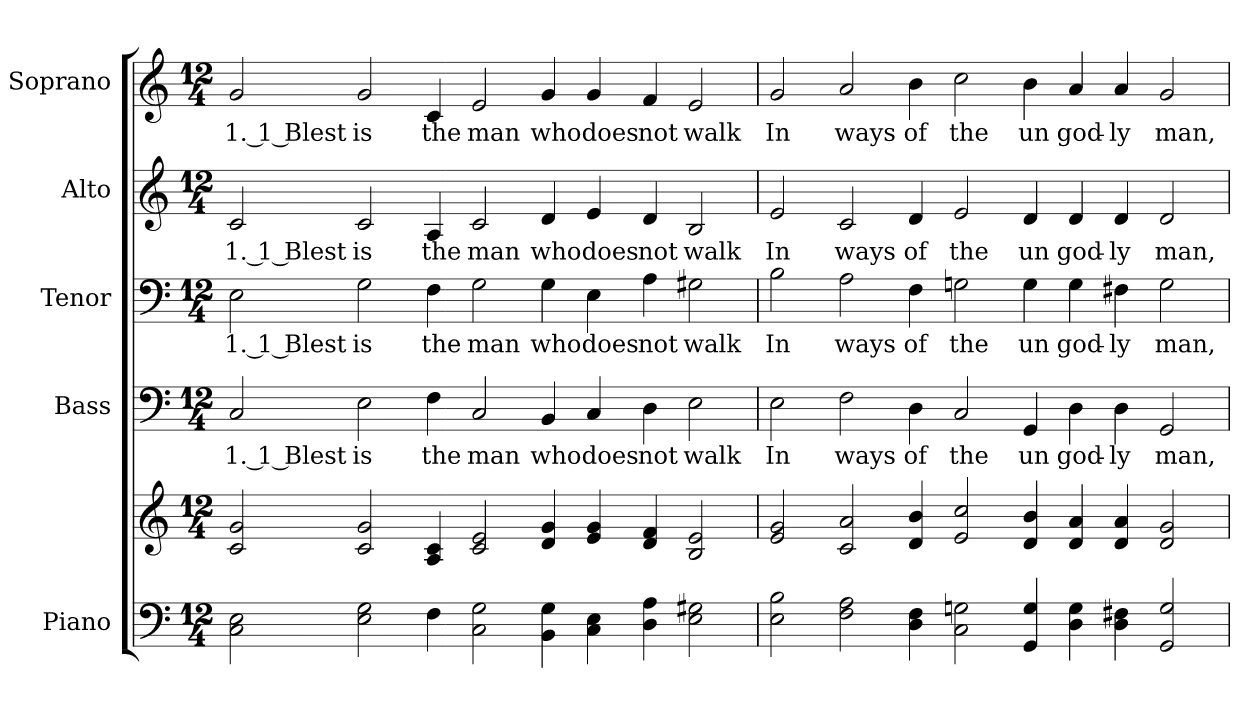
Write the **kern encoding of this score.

**kern	**kern	**kern	**text	**kern	**text	**kern	**text	**kern	**text
*part5	*part5	*part4	*part4	*part3	*part3	*part2	*part2	*part1	*part1
*staff6	*staff5	*staff4	*staff4	*staff3	*staff3	*staff2	*staff2	*staff1	*staff1
*I"Piano	*	*I"Bass	*	*I"Tenor	*	*I"Alto	*	*I"Soprano	*
*I'Pno.	*	*I'B.	*	*I'T.	*	*I'A.	*	*I'S.	*
!!LO:PB:g=z
*clefF4	*clefG2	*clefF4	*	*clefF4	*	*clefG2	*	*clefG2	*
*k[]	*k[]	*k[]	*	*k[]	*	*k[]	*	*k[]	*
*C:	*C:	*C:	*	*C:	*	*C:	*	*C:	*
*M12/4	*M12/4	*M12/4	*	*M12/4	*	*M12/4	*	*M12/4	*
*MM200	*MM200	*MM200	*	*MM200	*	*MM200	*	*MM200	*
=1	=1	=1	=1	=1	=1	=1	=1	=1	=1
!	!	!	!LO:LY:b:color=#000000	!	!	!	!	!	!
!	!	!	!	!	!LO:LY:b:color=#000000	!	!	!	!
!	!	!	!	!	!	!	!LO:LY:b:color=#000000	!	!
!	!	!	!	!	!	!	!	!	!LO:LY:b:color=#000000
2Ci\ 2Ei	2ci/ 2gi	2Ci/	1. 1 Blest	2Ei\	1. 1 Blest	2ci/	1. 1 Blest	2gi/	1. 1 Blest
!	!	!	!LO:LY:b:color=#000000	!	!	!	!	!	!
!	!	!	!	!	!LO:LY:b:color=#000000	!	!	!	!
!	!	!	!	!	!	!	!LO:LY:b:color=#000000	!	!
!	!	!	!	!	!	!	!	!	!LO:LY:b:color=#000000
2Ei\ 2Gi	2ci/ 2gi	2Ei\	is	2Gi\	is	2ci/	is	2gi/	is
!	!	!	!LO:LY:b:color=#000000	!	!	!	!	!	!
!	!	!	!	!	!LO:LY:b:color=#000000	!	!	!	!
!	!	!	!	!	!	!	!LO:LY:b:color=#000000	!	!
!	!	!	!	!	!	!	!	!	!LO:LY:b:color=#000000
4Fi\	4Ai/ 4ci	4Fi\	the	4Fi\	the	4Ai/	the	4ci/	the
!	!	!	!LO:LY:b:color=#000000	!	!	!	!	!	!
!	!	!	!	!	!LO:LY:b:color=#000000	!	!	!	!
!	!	!	!	!	!	!	!LO:LY:b:color=#000000	!	!
!	!	!	!	!	!	!	!	!	!LO:LY:b:color=#000000
2Ci\ 2Gi	2ci/ 2ei	2Ci/	man	2Gi\	man	2ci/	man	2ei/	man
!	!	!	!LO:LY:b:color=#000000	!	!	!	!	!	!
!	!	!	!	!	!LO:LY:b:color=#000000	!	!	!	!
!	!	!	!	!	!	!	!LO:LY:b:color=#000000	!	!
!	!	!	!	!	!	!	!	!	!LO:LY:b:color=#000000
4BBi\ 4Gi	4di/ 4gi	4BBi/	who	4Gi\	who	4di/	who	4gi/	who
!	!	!	!LO:LY:b:color=#000000	!	!	!	!	!	!
!	!	!	!	!	!LO:LY:b:color=#000000	!	!	!	!
!	!	!	!	!	!	!	!LO:LY:b:color=#000000	!	!
!	!	!	!	!	!	!	!	!	!LO:LY:b:color=#000000
4Ci\ 4Ei	4ei/ 4gi	4Ci/	does	4Ei\	does	4ei/	does	4gi/	does
!	!	!	!LO:LY:b:color=#000000	!	!	!	!	!	!
!	!	!	!	!	!LO:LY:b:color=#000000	!	!	!	!
!	!	!	!	!	!	!	!LO:LY:b:color=#000000	!	!
!	!	!	!	!	!	!	!	!	!LO:LY:b:color=#000000
4Di\ 4Ai	4di/ 4fi	4Di\	not	4Ai\	not	4di/	not	4fi/	not
!	!	!	!LO:LY:b:color=#000000	!	!	!	!	!	!
!	!	!	!	!	!LO:LY:b:color=#000000	!	!	!	!
!	!	!	!	!	!	!	!LO:LY:b:color=#000000	!	!
!	!	!	!	!	!	!	!	!	!LO:LY:b:color=#000000
2Ei\ 2G#Xi	2Bi/ 2ei	2Ei\	walk	2G#Xi\	walk	2Bi/	walk	2ei/	walk
=2	=2	=2	=2	=2	=2	=2	=2	=2	=2
!	!	!	!LO:LY:b:color=#000000	!	!	!	!	!	!
!	!	!	!	!	!LO:LY:b:color=#000000	!	!	!	!
!	!	!	!	!	!	!	!LO:LY:b:color=#000000	!	!
!	!	!	!	!	!	!	!	!	!LO:LY:b:color=#000000
2Ei\ 2Bi	2ei/ 2gi	2Ei\	In	2Bi\	In	2ei/	In	2gi/	In
!	!	!	!LO:LY:b:color=#000000	!	!	!	!	!	!
!	!	!	!	!	!LO:LY:b:color=#000000	!	!	!	!
!	!	!	!	!	!	!	!LO:LY:b:color=#000000	!	!
!	!	!	!	!	!	!	!	!	!LO:LY:b:color=#000000
2Fi\ 2Ai	2ci/ 2ai	2Fi\	ways	2Ai\	ways	2ci/	ways	2ai/	ways
!	!	!	!LO:LY:b:color=#000000	!	!	!	!	!	!
!	!	!	!	!	!LO:LY:b:color=#000000	!	!	!	!
!	!	!	!	!	!	!	!LO:LY:b:color=#000000	!	!
!	!	!	!	!	!	!	!	!	!LO:LY:b:color=#000000
4Di\ 4Fi	4di/ 4bi	4Di\	of	4Fi\	of	4di/	of	4bi\	of
!	!	!	!LO:LY:b:color=#000000	!	!	!	!	!	!
!	!	!	!	!	!LO:LY:b:color=#000000	!	!	!	!
!	!	!	!	!	!	!	!LO:LY:b:color=#000000	!	!
!	!	!	!	!	!	!	!	!	!LO:LY:b:color=#000000
2Ci\ 2Gni	2ei/ 2cci	2Ci/	the	2Gni\	the	2ei/	the	2cci\	the
!	!	!	!LO:LY:b:color=#000000	!	!	!	!	!	!
!	!	!	!	!	!LO:LY:b:color=#000000	!	!	!	!
!	!	!	!	!	!	!	!LO:LY:b:color=#000000	!	!
!	!	!	!	!	!	!	!	!	!LO:LY:b:color=#000000
4GGi/ 4Gi	4di/ 4bi	4GGi/	un	4Gi\	un	4di/	un	4bi\	un
!	!	!	!LO:LY:b:color=#000000	!	!	!	!	!	!
!	!	!	!	!	!LO:LY:b:color=#000000	!	!	!	!
!	!	!	!	!	!	!	!LO:LY:b:color=#000000	!	!
!	!	!	!	!	!	!	!	!	!LO:LY:b:color=#000000
4Di\ 4Gi	4di/ 4ai	4Di\	god-	4Gi\	god-	4di/	god-	4ai/	god-
!	!	!	!LO:LY:b:color=#000000	!	!	!	!	!	!
!	!	!	!	!	!LO:LY:b:color=#000000	!	!	!	!
!	!	!	!	!	!	!	!LO:LY:b:color=#000000	!	!
!	!	!	!	!	!	!	!	!	!LO:LY:b:color=#000000
4Di\ 4F#Xi	4di/ 4ai	4Di\	-ly	4F#Xi\	-ly	4di/	-ly	4ai/	-ly
!	!	!	!LO:LY:b:color=#000000	!	!	!	!	!	!
!	!	!	!	!	!LO:LY:b:color=#000000	!	!	!	!
!	!	!	!	!	!	!	!LO:LY:b:color=#000000	!	!
!	!	!	!	!	!	!	!	!	!LO:LY:b:color=#000000
2GGi/ 2Gi	2di/ 2gi	2GGi/	man,	2Gi\	man,	2di/	man,	2gi/	man,
=	=	=	=	=	=	=	=	=	=
*-	*-	*-	*-	*-	*-	*-	*-	*-	*-
